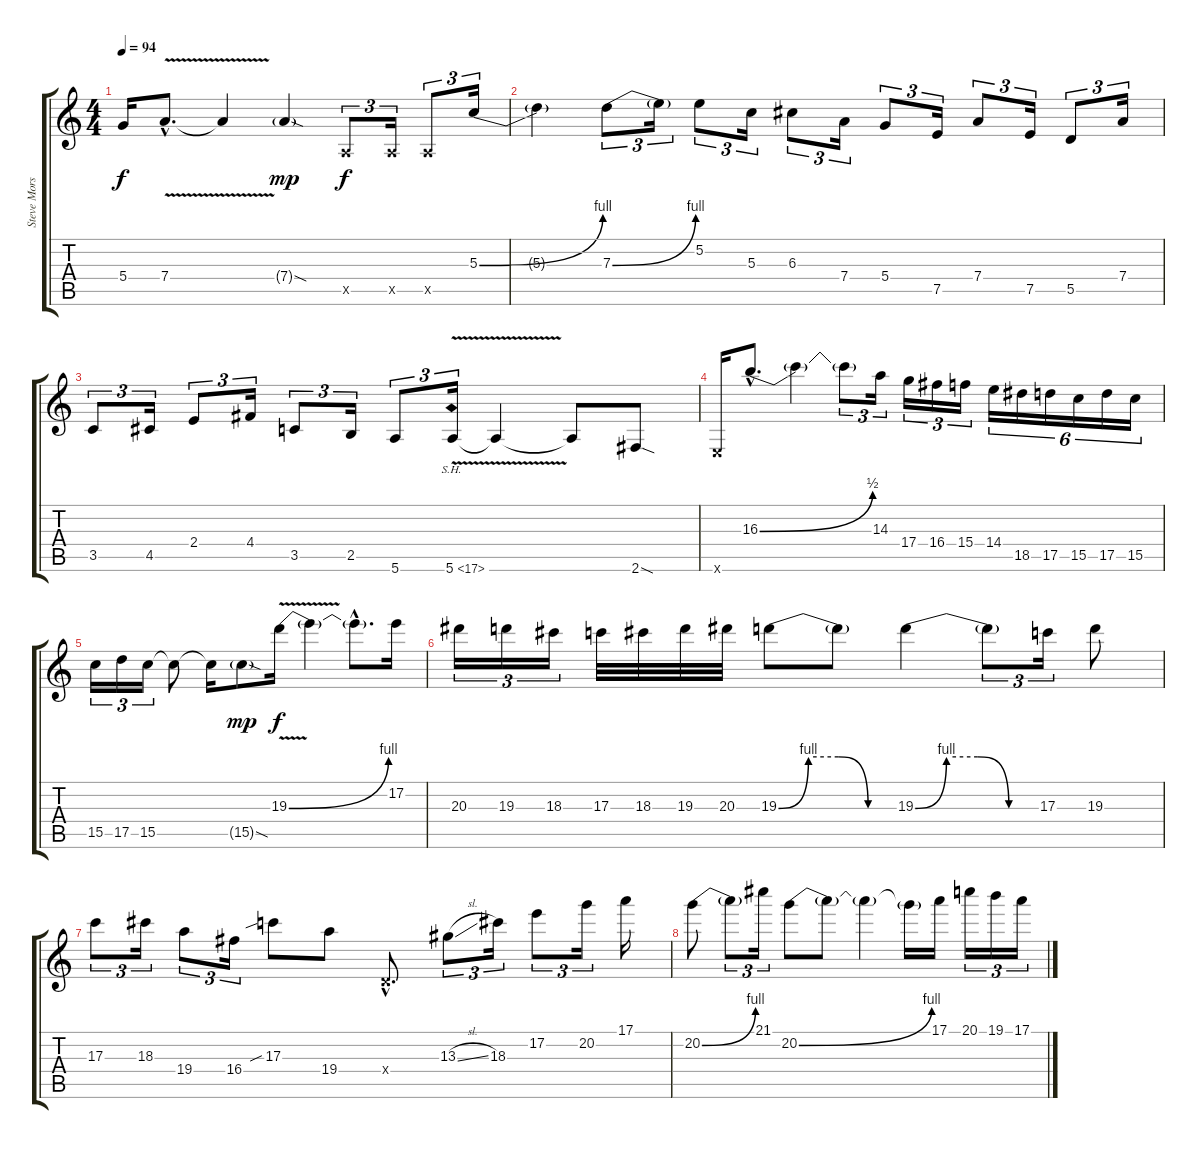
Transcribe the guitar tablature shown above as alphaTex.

\track ("Steve Morse Lead Guitar I" "Steve Mors") {instrument overdrivenguitar}
\staff {score tabs}
\tuning (E4 B3 G3 D3 A2 E2) {hide}
\ts (4 4)
\tempo 94
\clef g2
\ks c
5.4.16{dy f} 7.4{v hac}.8{d} 7.4{t}.4 7.4{sod g}.4{dy mp} 0.5{x}.8{tu (3 2) dy f} 0.5{x}.16{tu (3 2)} 0.5{x}.8{tu (3 2)} 5.3{be (bend 0 0 60 4)}.16{tu (3 2)} |
5.3{t}.4 7.3{be (bend 0 0 60 4)}.8{tu (3 2)} 7.3{t}.16{tu (3 2)} 5.2.8{tu (3 2)} 5.3.16{tu (3 2)} 6.3.8{tu (3 2)} 7.4.16{tu (3 2)} 5.4.8{tu (3 2)} 7.5.16{tu (3 2)} 7.4.8{tu (3 2)} 7.5.16{tu (3 2)} 5.5.8{tu (3 2)} 7.4.16{tu (3 2)} |
3.5.8{tu (3 2)} 4.5.16{tu (3 2)} 2.4.8{tu (3 2)} 4.4.16{tu (3 2)} 3.5.8{tu (3 2)} 2.5.16{tu (3 2)} 5.6.8{tu (3 2)} 5.6{sh 12 v}.16{tu (3 2)} 5.6{t}.4 5.6{t}.8 2.6{sod}.8 |
0.6{x}.16 16.3{be (bend 0 0 60 2) hac}.8{d} 16.3{t}.4 16.3{t}.8{tu (3 2)} 14.3.16{tu (3 2)} 17.4.16{tu (3 2)} 16.4.16{tu (3 2)} 15.4.16{tu (3 2)} 14.4.16{tu (6 4)} 18.5.16{tu (6 4)} 17.5.16{tu (6 4)} 15.5.16{tu (6 4)} 17.5.16{tu (6 4)} 15.5.16{tu (6 4)} |
15.5.16{tu (3 2)} 17.5.16{tu (3 2)} 15.5.16{tu (3 2)} 15.5{t}.8 15.5{t}.16 15.5{sod g}.8{dy mp} 19.3{be (bend 0 0 60 4) v}.16{dy f} 19.3{t}.4 19.3{hac t}.8{d} 17.2.16 |
20.3.16{tu (3 2)} 19.3.16{tu (3 2)} 18.3.16{tu (3 2)} 17.3.32 18.3.32 19.3.32 20.3.32 19.3{be (custom 0 0 15 4 30 4 45 0 60 0)}.8 19.3{t}.8 19.3{be (custom 0 0 15 4 30 4 45 0 60 0)}.4 19.3{t}.8{tu (3 2)} 17.3.16{tu (3 2)} 19.3.8 |
17.3.8{tu (3 2)} 18.3.16{tu (3 2)} 19.4.8{tu (3 2)} 16.4.16{tu (3 2)} 17.3{sib}.8 19.4.8 0.4{hac x}.8{d} 13.3{sl}.8{tu (3 2)} 18.3.16{tu (3 2)} 17.2.8{tu (3 2)} 20.2.16{tu (3 2)} 17.1.16 |
20.2{be (bend 0 0 60 4)}.8 20.2{t}.8{tu (3 2)} 21.1.16{tu (3 2)} 20.2{be (bend 0 0 60 4)}.8 20.2{t}.8 20.2{t}.4 20.2{t}.16 17.1.16 20.1.16{tu (3 2)} 19.1.16{tu (3 2)} 17.1.16{tu (3 2)}
